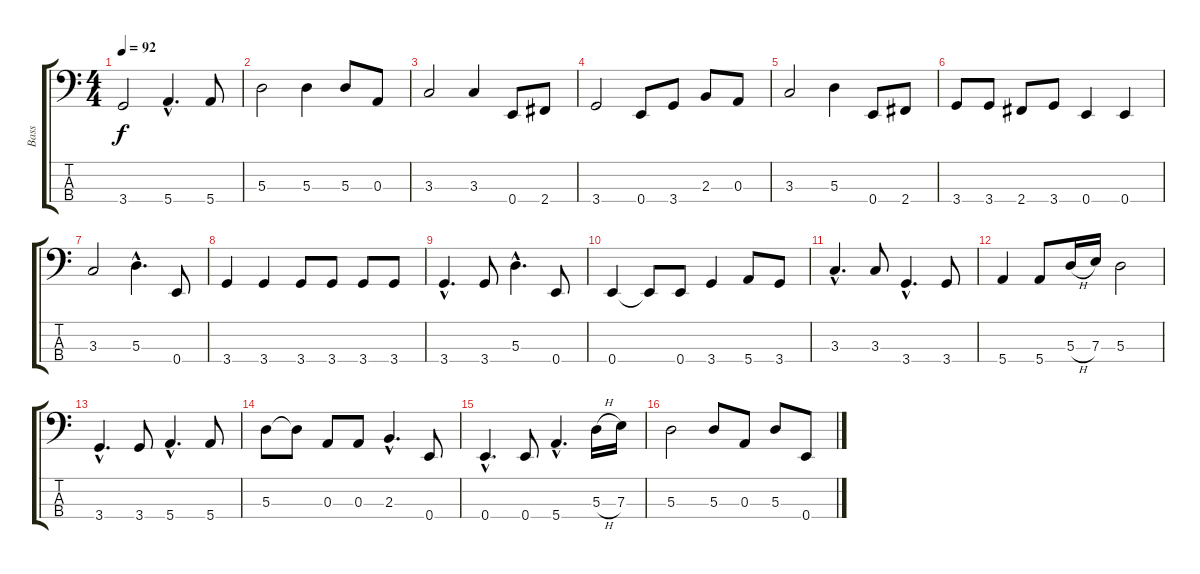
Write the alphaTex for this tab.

\track ("Bass" "Bass") {instrument electricbassfinger}
\staff {score tabs}
\tuning (G2 D2 A1 E1) {hide}
\ts (4 4)
\tempo 92
\clef f4
\ks c
3.4.2{dy f} 5.4{hac}.4{d} 5.4.8 |
5.3.2 5.3.4 5.3.8 0.3.8 |
3.3.2 3.3.4 0.4.8 2.4.8 |
3.4.2 0.4.8 3.4.8 2.3.8 0.3.8 |
3.3.2 5.3.4 0.4.8 2.4.8 |
3.4.8 3.4.8 2.4.8 3.4.8 0.4.4 0.4.4 |
3.3.2 5.3{hac}.4{d} 0.4.8 |
3.4.4 3.4.4 3.4.8 3.4.8 3.4.8 3.4.8 |
3.4{hac}.4{d} 3.4.8 5.3{hac}.4{d} 0.4.8 |
0.4.4 0.4{t}.8 0.4.8 3.4.4 5.4.8 3.4.8 |
3.3{hac}.4{d} 3.3.8 3.4{hac}.4{d} 3.4.8 |
5.4.4 5.4.8 5.3{h}.16 7.3.16 5.3.2 |
3.4{hac}.4{d} 3.4.8 5.4{hac}.4{d} 5.4.8 |
5.3.8 5.3{t}.8 0.3.8 0.3.8 2.3{hac}.4{d} 0.4.8 |
0.4{hac}.4{d} 0.4.8 5.4{hac}.4{d} 5.3{h}.16 7.3.16 |
5.3.2 5.3.8 0.3.8 5.3.8 0.4.8
